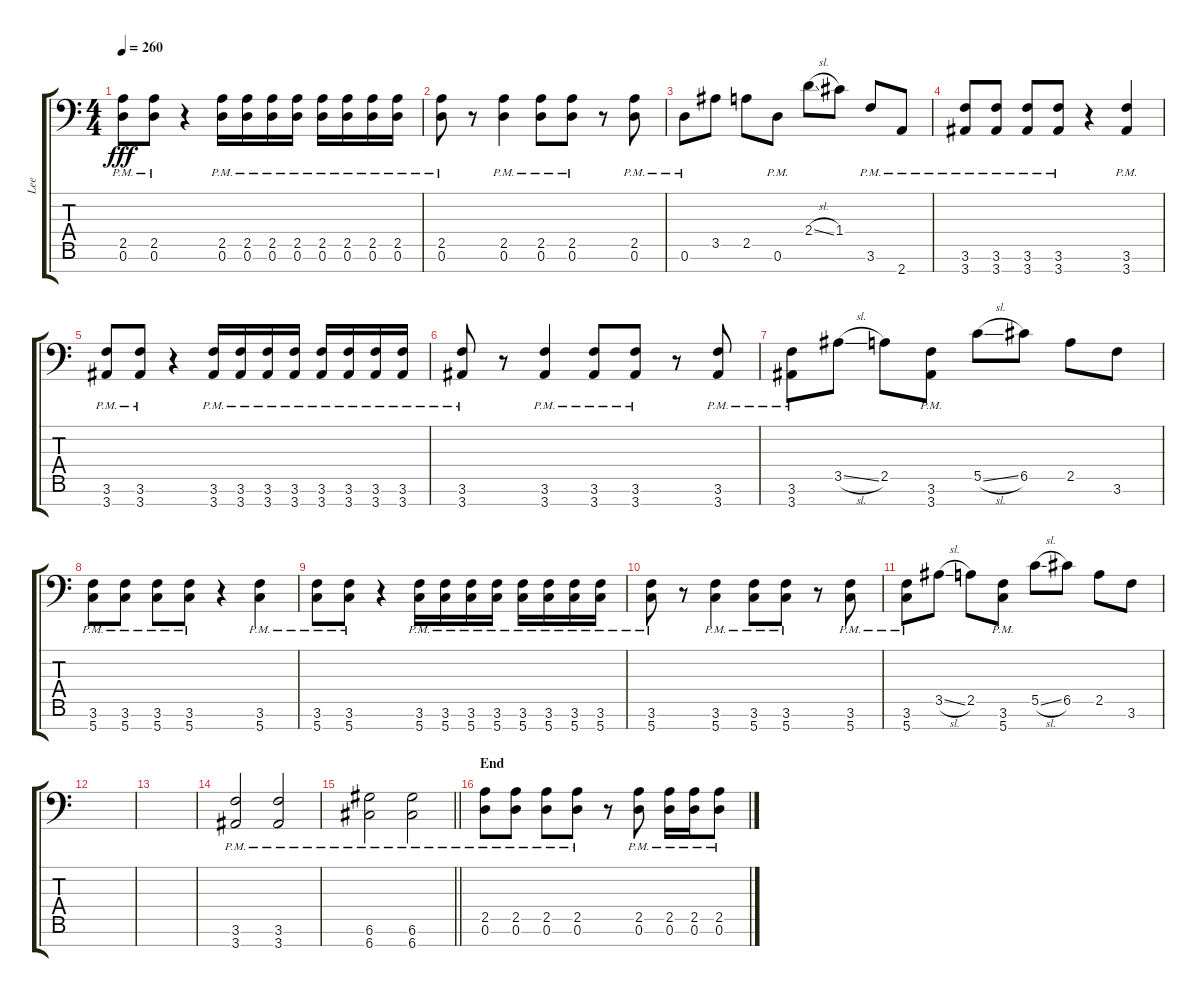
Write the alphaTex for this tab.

\track ("Lee" "Lee") {instrument distortionguitar}
\staff {score tabs}
\tuning (D4 A3 F3 C3 G2 D2 G1) {hide}
\ts (4 4)
\tempo 260
\clef f4
\ks c
(2.5{pm} 0.6{pm}).8{dy fff} (2.5{pm} 0.6{pm}).8 r.4 (2.5{pm} 0.6{pm}).16 (2.5{pm} 0.6{pm}).16 (2.5{pm} 0.6{pm}).16 (2.5{pm} 0.6{pm}).16 (2.5{pm} 0.6{pm}).16 (2.5{pm} 0.6{pm}).16 (2.5{pm} 0.6{pm}).16 (2.5{pm} 0.6{pm}).16 |
(2.5{pm} 0.6{pm}).8 r.8 (2.5{pm} 0.6{pm}).4 (2.5{pm} 0.6{pm}).8 (2.5{pm} 0.6{pm}).8 r.8 (2.5{pm} 0.6{pm}).8 |
0.6{pm}.8 3.5.8 2.5.8 0.6{pm}.8 2.4{sl}.8 1.4.8 3.6{pm}.8 2.7{pm}.8 |
(3.6{pm} 3.7{pm}).8 (3.6{pm} 3.7{pm}).8 (3.6{pm} 3.7{pm}).8 (3.6{pm} 3.7{pm}).8 r.4 (3.6{pm} 3.7{pm}).4 |
(3.6{pm} 3.7{pm}).8 (3.6{pm} 3.7{pm}).8 r.4 (3.6{pm} 3.7{pm}).16 (3.6{pm} 3.7{pm}).16 (3.6{pm} 3.7{pm}).16 (3.6{pm} 3.7{pm}).16 (3.6{pm} 3.7{pm}).16 (3.6{pm} 3.7{pm}).16 (3.6{pm} 3.7{pm}).16 (3.6{pm} 3.7{pm}).16 |
(3.6{pm} 3.7{pm}).8 r.8 (3.6{pm} 3.7{pm}).4 (3.6{pm} 3.7{pm}).8 (3.6{pm} 3.7{pm}).8 r.8 (3.6{pm} 3.7{pm}).8 |
(3.6{pm} 3.7{pm}).8 3.5{sl}.8 2.5.8 (3.6{pm} 3.7{pm}).8 5.5{sl}.8 6.5.8 2.5.8 3.6.8 |
(3.6{pm} 5.7{pm}).8 (3.6{pm} 5.7{pm}).8 (3.6{pm} 5.7{pm}).8 (3.6{pm} 5.7{pm}).8 r.4 (3.6{pm} 5.7{pm}).4 |
(3.6{pm} 5.7{pm}).8 (3.6{pm} 5.7{pm}).8 r.4 (3.6{pm} 5.7{pm}).16 (3.6{pm} 5.7{pm}).16 (3.6{pm} 5.7{pm}).16 (3.6{pm} 5.7{pm}).16 (3.6{pm} 5.7{pm}).16 (3.6{pm} 5.7{pm}).16 (3.6{pm} 5.7{pm}).16 (3.6{pm} 5.7{pm}).16 |
(3.6{pm} 5.7{pm}).8 r.8 (3.6{pm} 5.7{pm}).4 (3.6{pm} 5.7{pm}).8 (3.6{pm} 5.7{pm}).8 r.8 (3.6{pm} 5.7{pm}).8 |
(3.6{pm} 5.7{pm}).8 3.5{sl}.8 2.5.8 (3.6{pm} 5.7{pm}).8 5.5{sl}.8 6.5.8 2.5.8 3.6.8 |
|
|
(3.6{pm} 3.7{pm}).2 (3.6{pm} 3.7{pm}).2 |
\barLineRight lightlight
(6.6{pm} 6.7{pm}).2 (6.6{pm} 6.7{pm}).2 |
\section ("" "End")
(2.5{pm} 0.6{pm}).8 (2.5{pm} 0.6{pm}).8 (2.5{pm} 0.6{pm}).8 (2.5{pm} 0.6{pm}).8 r.8 (2.5{pm} 0.6{pm}).8 (2.5{pm} 0.6{pm}).16 (2.5{pm} 0.6{pm}).16 (2.5{pm} 0.6{pm}).8
